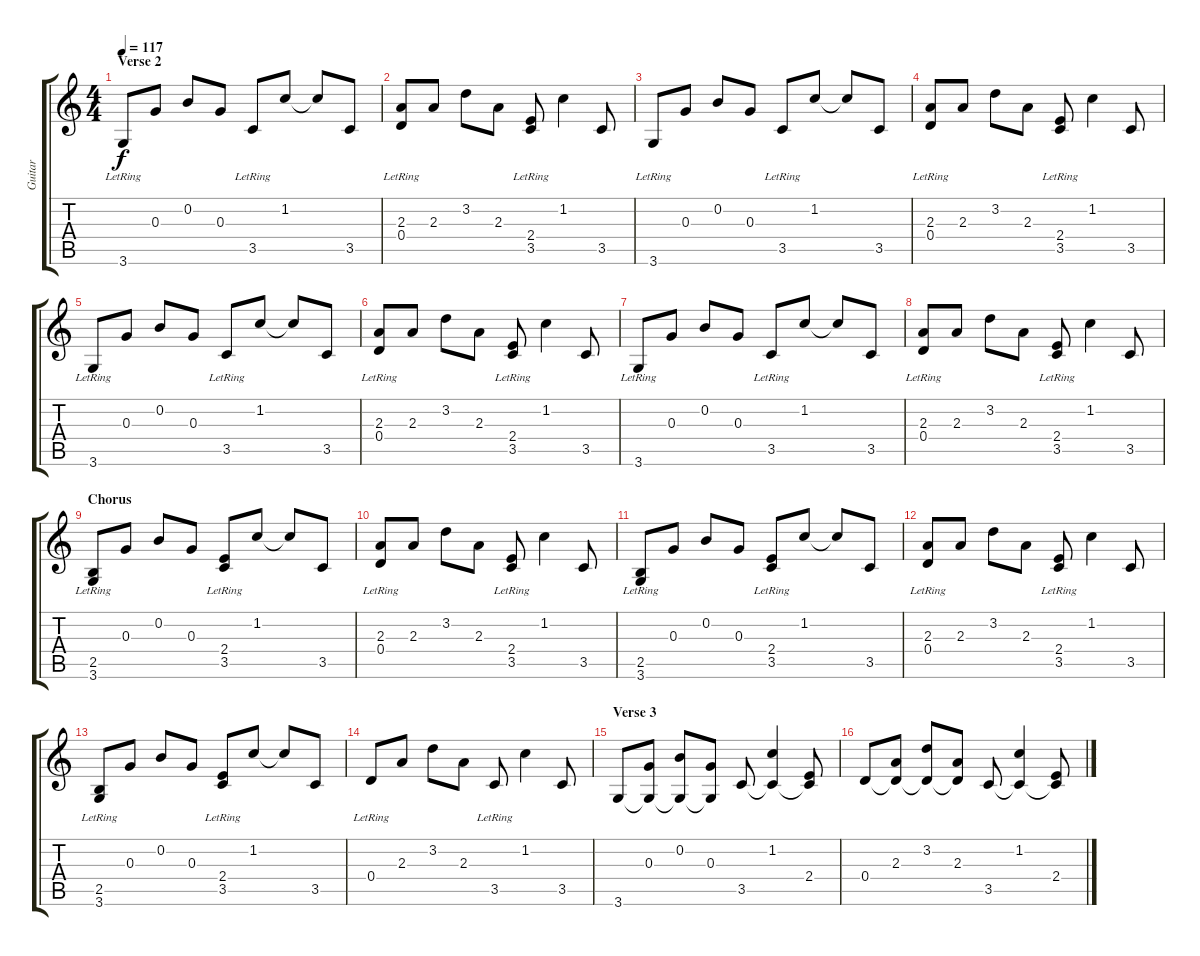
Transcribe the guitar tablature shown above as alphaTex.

\track ("Guitar" "Guitar") {instrument electricguitarmuted}
\staff {score tabs}
\tuning (E4 B3 G3 D3 A2 E2) {hide}
\ts (4 4)
\section ("" "Verse 2")
\tempo 117
\clef g2
\ks c
3.6{lr}.8{dy f} 0.3.8 0.2.8 0.3.8 3.5{lr}.8 1.2.8 1.2{t}.8 3.5.8 |
(2.3 0.4{lr}).8 2.3.8 3.2.8 2.3.8 (2.4 3.5{lr}).8 1.2.4 3.5.8 |
3.6{lr}.8 0.3.8 0.2.8 0.3.8 3.5{lr}.8 1.2.8 1.2{t}.8 3.5.8 |
(2.3 0.4{lr}).8 2.3.8 3.2.8 2.3.8 (2.4 3.5{lr}).8 1.2.4 3.5.8 |
3.6{lr}.8 0.3.8 0.2.8 0.3.8 3.5{lr}.8 1.2.8 1.2{t}.8 3.5.8 |
(2.3 0.4{lr}).8 2.3.8 3.2.8 2.3.8 (2.4 3.5{lr}).8 1.2.4 3.5.8 |
3.6{lr}.8 0.3.8 0.2.8 0.3.8 3.5{lr}.8 1.2.8 1.2{t}.8 3.5.8 |
(2.3 0.4{lr}).8 2.3.8 3.2.8 2.3.8 (2.4 3.5{lr}).8 1.2.4 3.5.8 |
\section ("" "Chorus")
(2.5 3.6{lr}).8 0.3.8 0.2.8 0.3.8 (2.4 3.5{lr}).8 1.2.8 1.2{t}.8 3.5.8 |
(2.3 0.4{lr}).8 2.3.8 3.2.8 2.3.8 (2.4 3.5{lr}).8 1.2.4 3.5.8 |
(2.5 3.6{lr}).8 0.3.8 0.2.8 0.3.8 (2.4 3.5{lr}).8 1.2.8 1.2{t}.8 3.5.8 |
(2.3 0.4{lr}).8 2.3.8 3.2.8 2.3.8 (2.4 3.5{lr}).8 1.2.4 3.5.8 |
(2.5 3.6{lr}).8 0.3.8 0.2.8 0.3.8 (2.4 3.5{lr}).8 1.2.8 1.2{t}.8 3.5.8 |
0.4{lr}.8 2.3.8 3.2.8 2.3.8 3.5{lr}.8 1.2.4 3.5.8 |
\section ("" "Verse 3")
3.6.8 (0.3 3.6{t}).8 (0.2 3.6{t}).8 (0.3 3.6{t}).8 3.5.8 (1.2 3.5{t}).4 (2.4 3.5{t}).8 |
0.4.8 (2.3 0.4{t}).8 (3.2 0.4{t}).8 (2.3 0.4{t}).8 3.5.8 (1.2 3.5{t}).4 (2.4 3.5{t}).8
